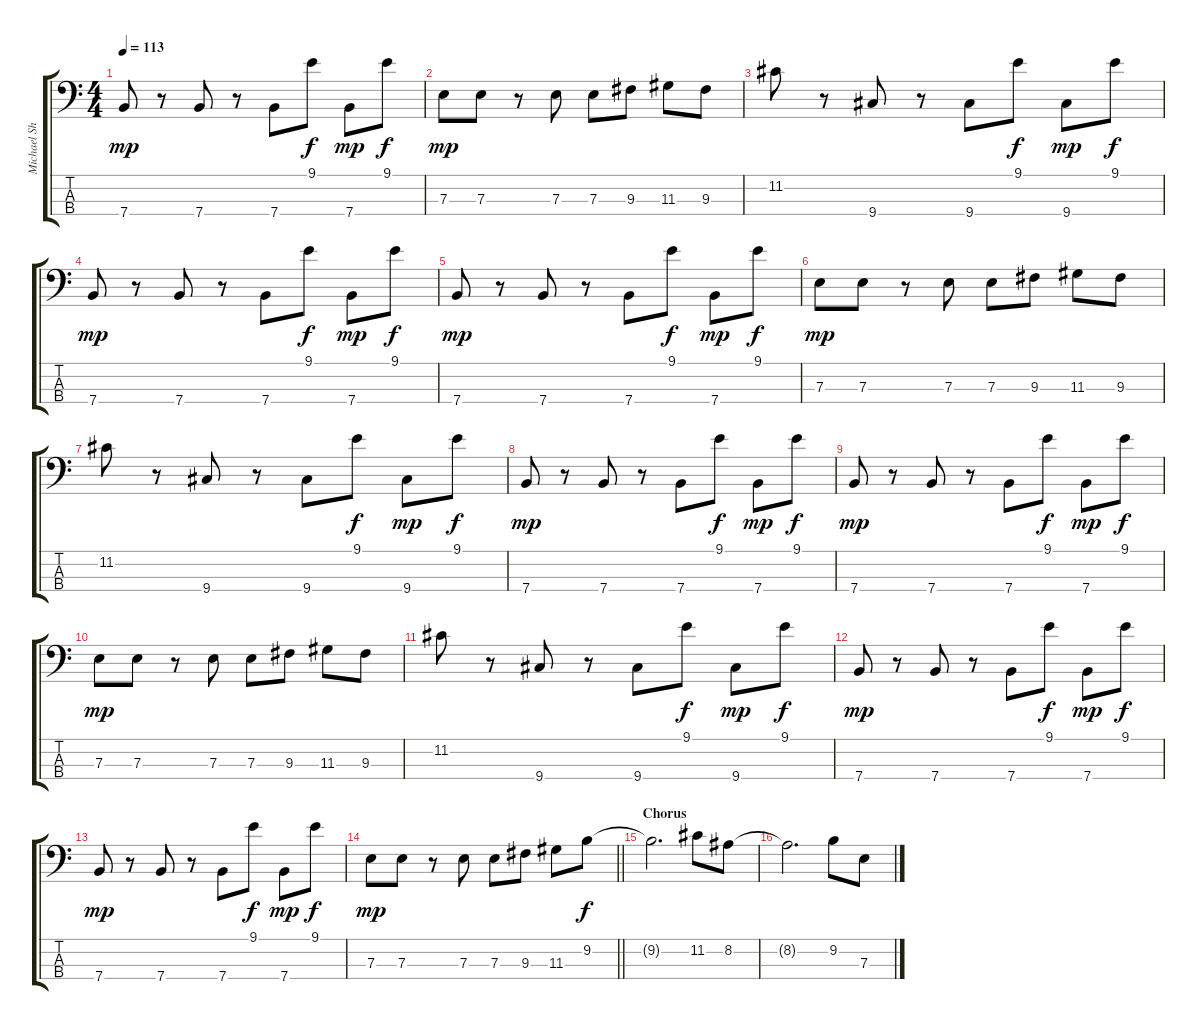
\track ("Michael Shuman" "Michael Sh") {instrument electricbasspick}
\staff {score tabs}
\tuning (G2 D2 A1 E1) {hide}
\ts (4 4)
\tempo 113
\clef f4
\ks c
7.4.8{dy mp} r.8 7.4.8 r.8 7.4.8 9.1.8{dy f} 7.4.8{dy mp} 9.1.8{dy f} |
7.3.8{dy mp} 7.3.8 r.8 7.3.8 7.3.8 9.3.8 11.3.8 9.3.8 |
11.2.8 r.8 9.4.8 r.8 9.4.8 9.1.8{dy f} 9.4.8{dy mp} 9.1.8{dy f} |
7.4.8{dy mp} r.8 7.4.8 r.8 7.4.8 9.1.8{dy f} 7.4.8{dy mp} 9.1.8{dy f} |
7.4.8{dy mp} r.8 7.4.8 r.8 7.4.8 9.1.8{dy f} 7.4.8{dy mp} 9.1.8{dy f} |
7.3.8{dy mp} 7.3.8 r.8 7.3.8 7.3.8 9.3.8 11.3.8 9.3.8 |
11.2.8 r.8 9.4.8 r.8 9.4.8 9.1.8{dy f} 9.4.8{dy mp} 9.1.8{dy f} |
7.4.8{dy mp} r.8 7.4.8 r.8 7.4.8 9.1.8{dy f} 7.4.8{dy mp} 9.1.8{dy f} |
7.4.8{dy mp} r.8 7.4.8 r.8 7.4.8 9.1.8{dy f} 7.4.8{dy mp} 9.1.8{dy f} |
7.3.8{dy mp} 7.3.8 r.8 7.3.8 7.3.8 9.3.8 11.3.8 9.3.8 |
11.2.8 r.8 9.4.8 r.8 9.4.8 9.1.8{dy f} 9.4.8{dy mp} 9.1.8{dy f} |
7.4.8{dy mp} r.8 7.4.8 r.8 7.4.8 9.1.8{dy f} 7.4.8{dy mp} 9.1.8{dy f} |
7.4.8{dy mp} r.8 7.4.8 r.8 7.4.8 9.1.8{dy f} 7.4.8{dy mp} 9.1.8{dy f} |
\barLineRight lightlight
7.3.8{dy mp} 7.3.8 r.8 7.3.8 7.3.8 9.3.8 11.3.8 9.2.8{dy f} |
\section ("" "Chorus")
9.2{t}.2{d} 11.2.8 8.2.8 |
8.2{t}.2{d} 9.2.8 7.3.8
